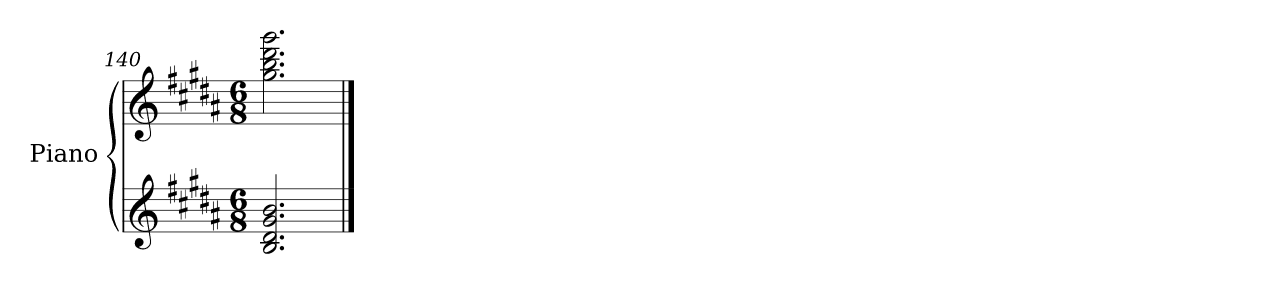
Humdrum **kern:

**kern	**kern
*part1	*part1
*staff2	*staff1
*I"Piano	*
*I'Pno.	*
*clefG2	*clefG2
*k[f#c#g#d#a#]	*k[f#c#g#d#a#]
*M6/8	*M6/8
=140	=140
2.B/ 2.d#/ 2.g#/ 2.b/	2.gg#\ 2.bb\ 2.ddd#\ 2.ggg#\
==	==
*-	*-
